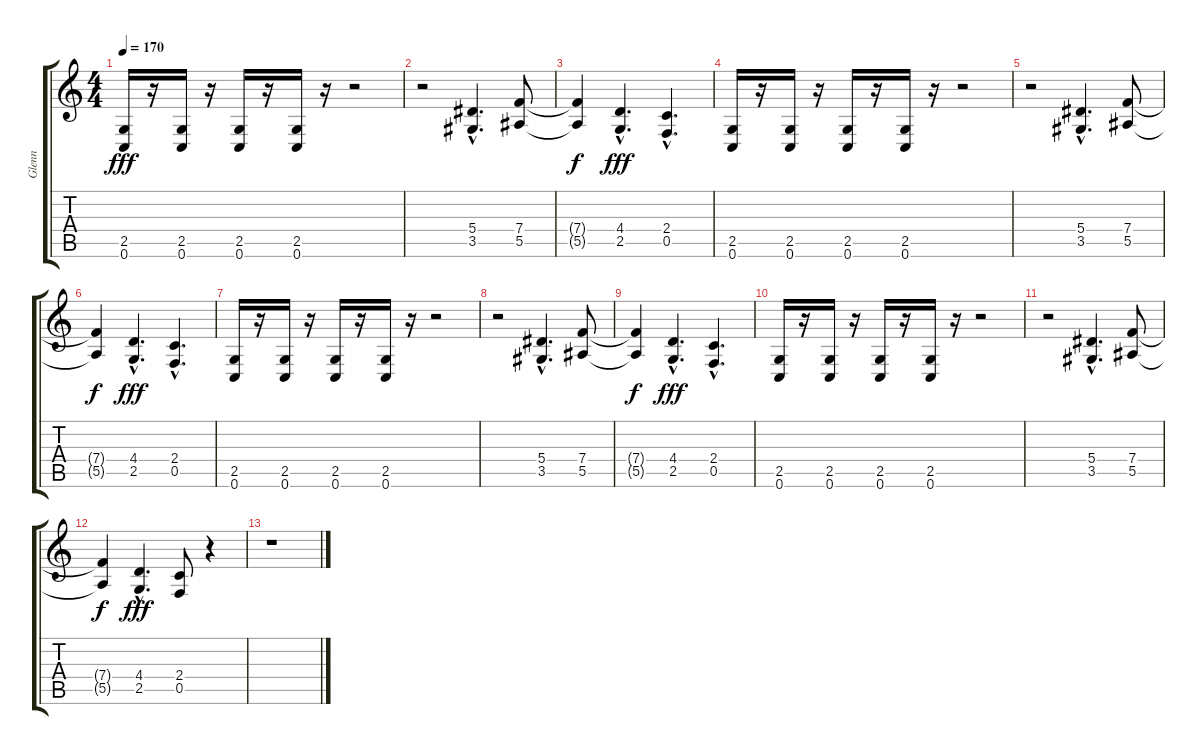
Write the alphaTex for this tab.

\track ("Glenn" "Glenn") {instrument distortionguitar}
\staff {score tabs}
\tuning (C4 G3 Eb3 Bb2 F2 C2) {hide}
\ts (4 4)
\tempo 170
\clef g2
\ks c
(2.5 0.6).16{dy fff} r.16 (2.5 0.6).16 r.16 (2.5 0.6).16 r.16 (2.5 0.6).16 r.16 r.2 |
r.2 (5.4{hac} 3.5{hac}).4{d} (7.4 5.5).8 |
(7.4{t} 5.5{t}).4{dy f} (4.4{hac} 2.5{hac}).4{d dy fff} (2.4{hac} 0.5{hac}).4{d} |
(2.5 0.6).16 r.16 (2.5 0.6).16 r.16 (2.5 0.6).16 r.16 (2.5 0.6).16 r.16 r.2 |
r.2 (5.4{hac} 3.5{hac}).4{d} (7.4 5.5).8 |
(7.4{t} 5.5{t}).4{dy f} (4.4{hac} 2.5{hac}).4{d dy fff} (2.4{hac} 0.5{hac}).4{d} |
(2.5 0.6).16 r.16 (2.5 0.6).16 r.16 (2.5 0.6).16 r.16 (2.5 0.6).16 r.16 r.2 |
r.2 (5.4{hac} 3.5{hac}).4{d} (7.4 5.5).8 |
(7.4{t} 5.5{t}).4{dy f} (4.4{hac} 2.5{hac}).4{d dy fff} (2.4{hac} 0.5{hac}).4{d} |
(2.5 0.6).16 r.16 (2.5 0.6).16 r.16 (2.5 0.6).16 r.16 (2.5 0.6).16 r.16 r.2 |
r.2 (5.4{hac} 3.5{hac}).4{d} (7.4 5.5).8 |
(7.4{t} 5.5{t}).4{dy f} (4.4{hac} 2.5{hac}).4{d dy fff} (2.4 0.5).8 r.4 |
r.1
